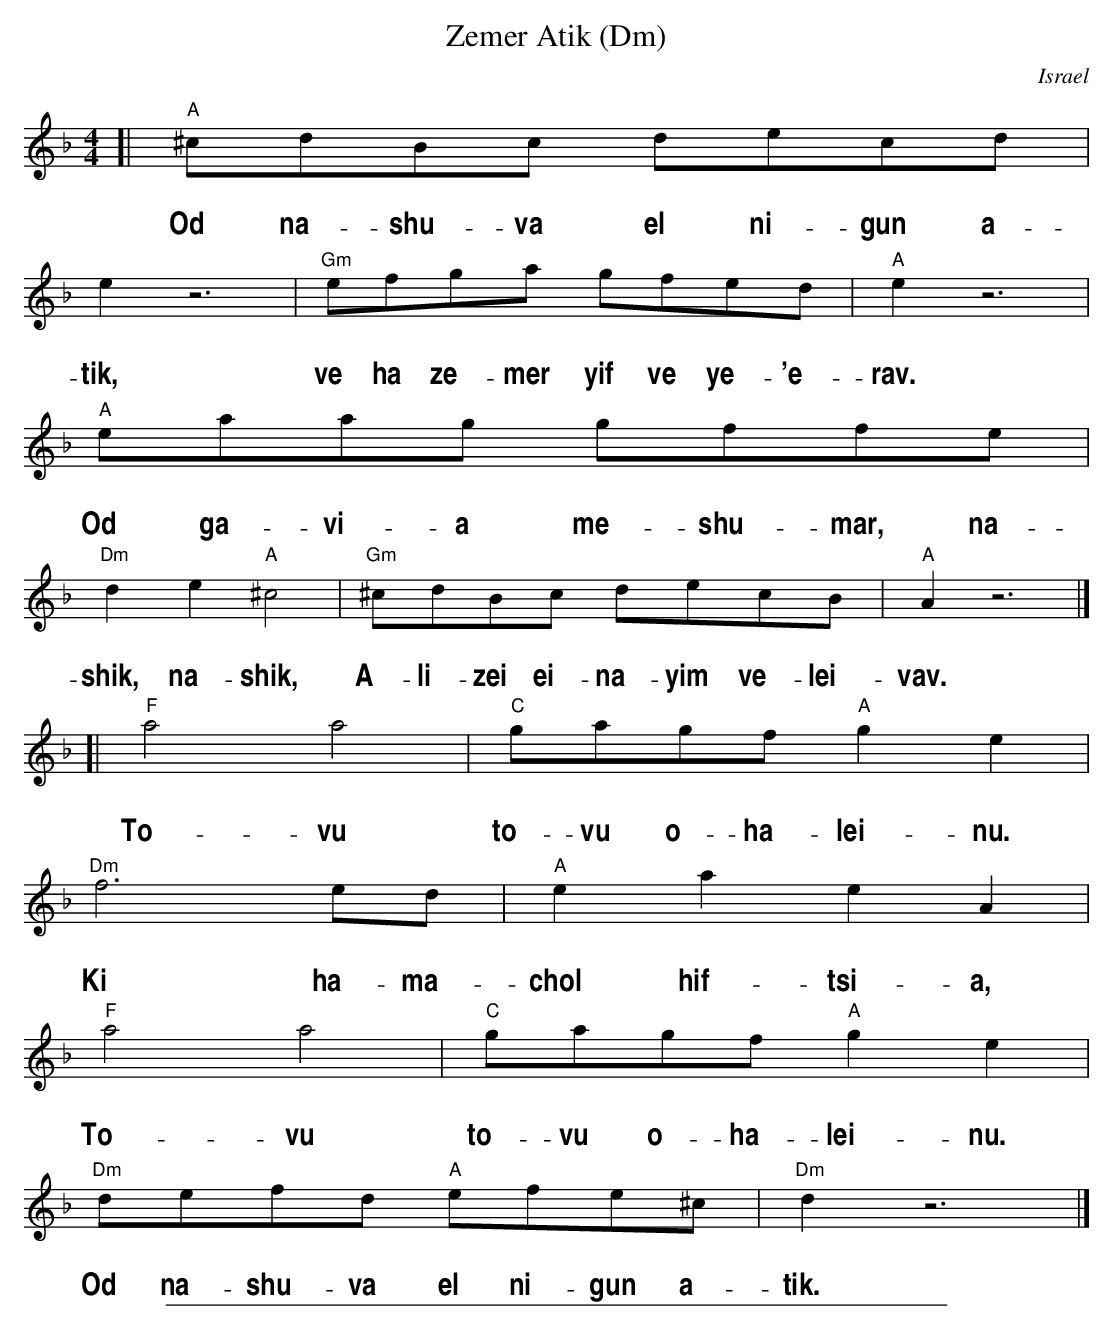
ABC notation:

X:1
T: Zemer Atik (Dm)
O: Israel
M: 4/4
L: 1/8
K: Dm
[| "A"^cdBc decd | e2 z6 | "Gm"efga gfed | "A"e2 z6 |
w: Od na-shu-va el ni-gun a-tik, ve ha ze-mer yif ve ye-'e-rav.
  "A"eaag gffe | "Dm"d2e2 "A"^c4 | "Gm"^cdBc decB | "A"A2 z6 |]
w: Od ga-vi-a me-shu-mar,~ na-shik, na-shik, A-li-zei ei-na-yim ve-lei-vav.
[| "F"a4 a4 | "C"gagf "A"g2e2 | "Dm"f6 ed | "A"e2a2 e2A2 |
w: To-vu to-vu o-ha-lei-nu. Ki ha-ma-chol hif-tsi-a,
  "F"a4 a4 | "C"gagf "A"g2e2 | "Dm"defd "A"efe^c | "Dm"d2 z6 |]
w: To-vu to-vu o-ha-lei-nu. Od na-shu-va el ni-gun a-tik.
